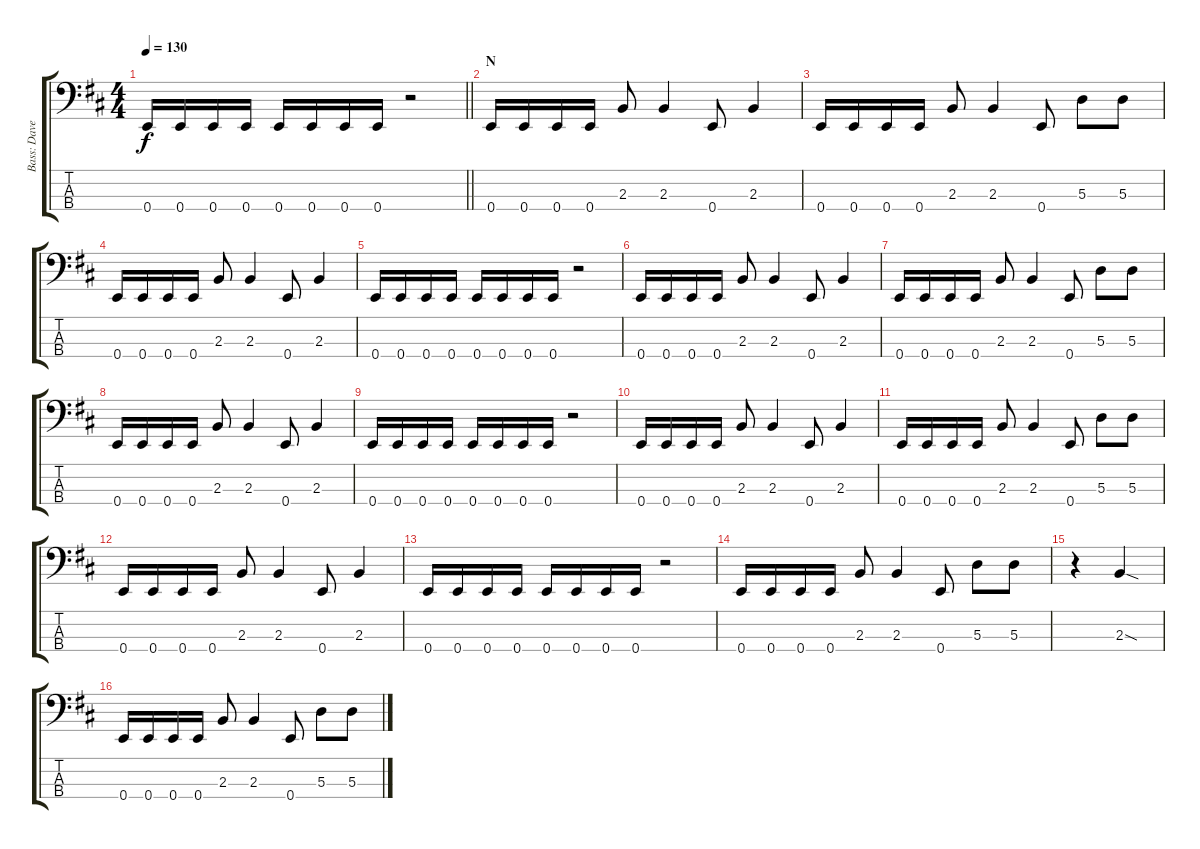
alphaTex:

\track ("Bass: Dave" "Bass: Dave") {instrument electricbasspick}
\staff {score tabs}
\tuning (G2 D2 A1 E1) {hide}
\ts (4 4)
\tempo 130
\clef f4
\barLineRight lightlight
\ks d
0.4.16{dy f} 0.4.16 0.4.16 0.4.16 0.4.16 0.4.16 0.4.16 0.4.16 r.2 |
\section ("" "N")
0.4.16 0.4.16 0.4.16 0.4.16 2.3.8 2.3.4 0.4.8 2.3.4 |
0.4.16 0.4.16 0.4.16 0.4.16 2.3.8 2.3.4 0.4.8 5.3.8 5.3.8 |
0.4.16 0.4.16 0.4.16 0.4.16 2.3.8 2.3.4 0.4.8 2.3.4 |
0.4.16 0.4.16 0.4.16 0.4.16 0.4.16 0.4.16 0.4.16 0.4.16 r.2 |
0.4.16 0.4.16 0.4.16 0.4.16 2.3.8 2.3.4 0.4.8 2.3.4 |
0.4.16 0.4.16 0.4.16 0.4.16 2.3.8 2.3.4 0.4.8 5.3.8 5.3.8 |
0.4.16 0.4.16 0.4.16 0.4.16 2.3.8 2.3.4 0.4.8 2.3.4 |
0.4.16 0.4.16 0.4.16 0.4.16 0.4.16 0.4.16 0.4.16 0.4.16 r.2 |
0.4.16 0.4.16 0.4.16 0.4.16 2.3.8 2.3.4 0.4.8 2.3.4 |
0.4.16 0.4.16 0.4.16 0.4.16 2.3.8 2.3.4 0.4.8 5.3.8 5.3.8 |
0.4.16 0.4.16 0.4.16 0.4.16 2.3.8 2.3.4 0.4.8 2.3.4 |
0.4.16 0.4.16 0.4.16 0.4.16 0.4.16 0.4.16 0.4.16 0.4.16 r.2 |
0.4.16 0.4.16 0.4.16 0.4.16 2.3.8 2.3.4 0.4.8 5.3.8 5.3.8 |
r.4 2.3{sod}.4 |
0.4.16 0.4.16 0.4.16 0.4.16 2.3.8 2.3.4 0.4.8 5.3.8 5.3.8
